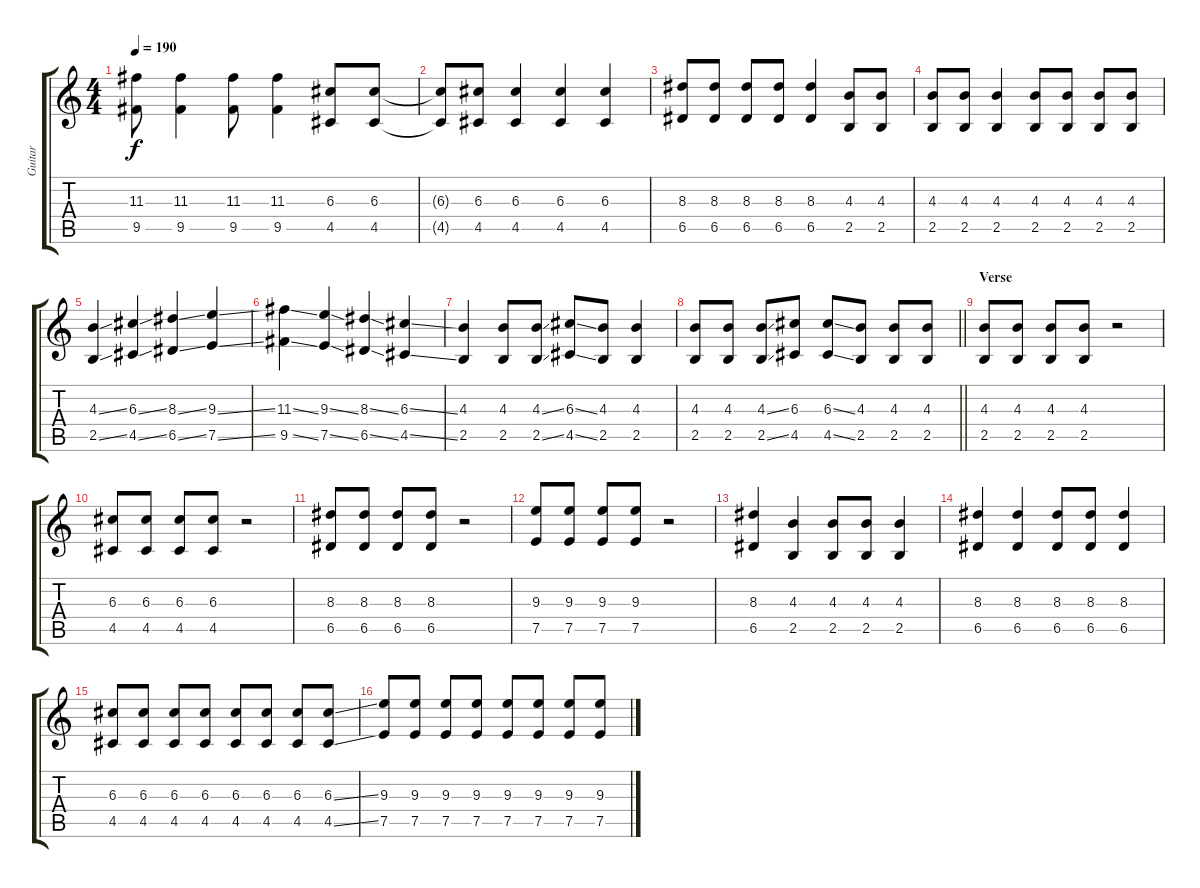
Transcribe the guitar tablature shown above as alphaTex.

\track ("Guitar" "Guitar") {instrument overdrivenguitar}
\staff {score tabs}
\tuning (E4 B3 G3 D3 A2 E2) {hide}
\ts (4 4)
\tempo 190
\clef g2
\ks c
(11.3 9.5).8{dy f} (11.3 9.5).4 (11.3 9.5).8 (11.3 9.5).4 (6.3 4.5).8 (6.3 4.5).8 |
(6.3{t} 4.5{t}).8 (6.3 4.5).8 (6.3 4.5).4 (6.3 4.5).4 (6.3 4.5).4 |
(8.3 6.5).8 (8.3 6.5).8 (8.3 6.5).8 (8.3 6.5).8 (8.3 6.5).4 (4.3 2.5).8 (4.3 2.5).8 |
(4.3 2.5).8 (4.3 2.5).8 (4.3 2.5).4 (4.3 2.5).8 (4.3 2.5).8 (4.3 2.5).8 (4.3 2.5).8 |
(4.3{ss} 2.5{ss}).4 (6.3{ss} 4.5{ss}).4 (8.3{ss} 6.5{ss}).4 (9.3{ss} 7.5{ss}).4 |
(11.3{ss} 9.5{ss}).4 (9.3{ss} 7.5{ss}).4 (8.3{ss} 6.5{ss}).4 (6.3{ss} 4.5{ss}).4 |
(4.3 2.5).4 (4.3 2.5).8 (4.3{ss} 2.5{ss}).8 (6.3{ss} 4.5{ss}).8 (4.3 2.5).8 (4.3 2.5).4 |
\barLineRight lightlight
(4.3 2.5).8 (4.3 2.5).8 (4.3{ss} 2.5{ss}).8 (6.3 4.5).8 (6.3{ss} 4.5{ss}).8 (4.3 2.5).8 (4.3 2.5).8 (4.3 2.5).8 |
\section ("" "Verse")
(4.3 2.5).8 (4.3 2.5).8 (4.3 2.5).8 (4.3 2.5).8 r.2 |
(6.3 4.5).8 (6.3 4.5).8 (6.3 4.5).8 (6.3 4.5).8 r.2 |
(8.3 6.5).8 (8.3 6.5).8 (8.3 6.5).8 (8.3 6.5).8 r.2 |
(9.3 7.5).8 (9.3 7.5).8 (9.3 7.5).8 (9.3 7.5).8 r.2 |
(8.3 6.5).4 (4.3 2.5).4 (4.3 2.5).8 (4.3 2.5).8 (4.3 2.5).4 |
(8.3 6.5).4 (8.3 6.5).4 (8.3 6.5).8 (8.3 6.5).8 (8.3 6.5).4 |
(6.3 4.5).8 (6.3 4.5).8 (6.3 4.5).8 (6.3 4.5).8 (6.3 4.5).8 (6.3 4.5).8 (6.3 4.5).8 (6.3{ss} 4.5{ss}).8 |
(9.3 7.5).8 (9.3 7.5).8 (9.3 7.5).8 (9.3 7.5).8 (9.3 7.5).8 (9.3 7.5).8 (9.3 7.5).8 (9.3 7.5).8
